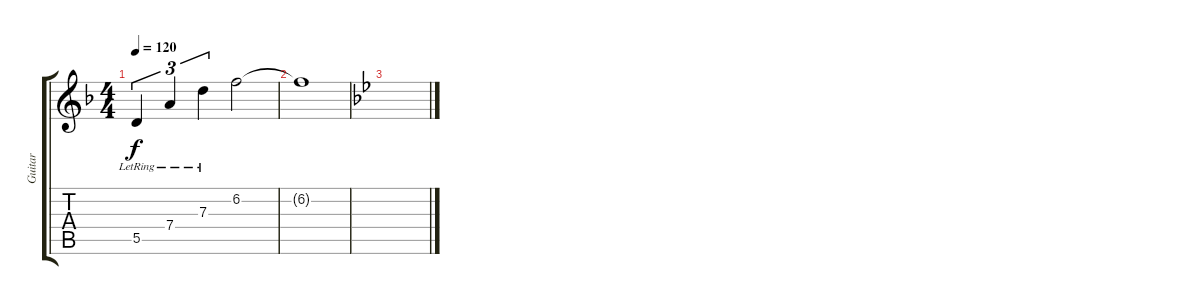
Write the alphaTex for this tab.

\track ("Guitar" "Guitar") {instrument acousticguitarnylon}
\staff {score tabs}
\tuning (E4 B3 G3 D3 A2 E2) {hide}
\ts (4 4)
\tempo 120
\clef g2
\ks f
5.5{lr}.4{tu (3 2) dy f} 7.4{lr}.4{tu (3 2)} 7.3{lr}.4{tu (3 2)} 6.2.2 |
6.2{t}.1 |
\ks bb
